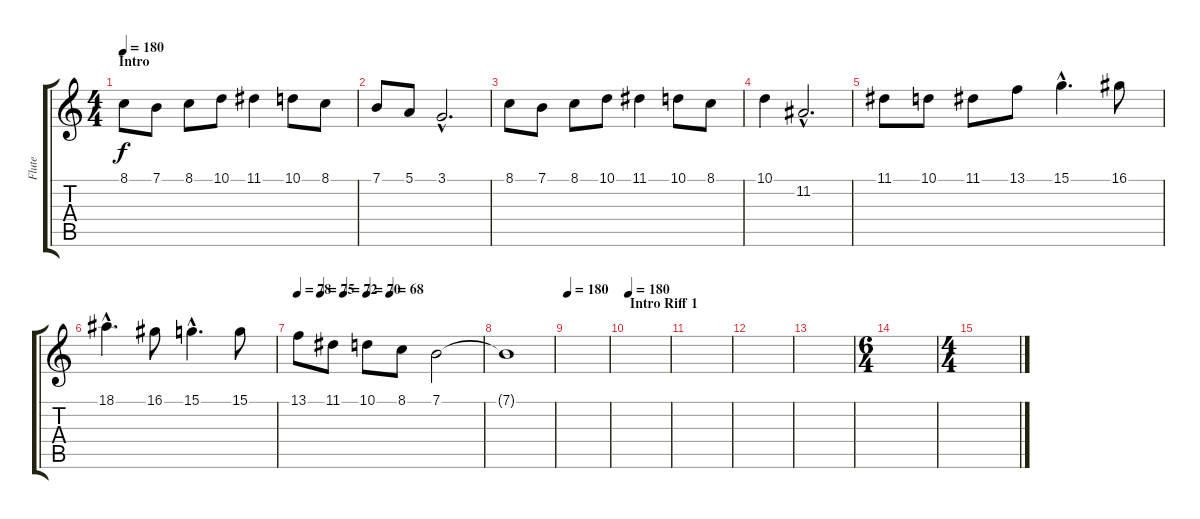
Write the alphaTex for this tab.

\track ("Flute" "Flute") {instrument flute}
\staff {score tabs}
\tuning (E4 B3 G3 D3 A2 E2) {hide}
\ts (4 4)
\section ("" "Intro")
\tempo 180
\tempo 80
\tempo 180
\clef g2
\ks c
8.1.8{dy f instrument flute} 7.1.8 8.1.8 10.1.8 11.1.4 10.1.8 8.1.8 |
7.1.8 5.1.8 3.1{hac}.2{d} |
8.1.8 7.1.8 8.1.8 10.1.8 11.1.4 10.1.8 8.1.8 |
10.1.4 11.2{hac}.2{d} |
11.1.8 10.1.8 11.1.8 13.1.8 15.1{hac}.4{d} 16.1.8 |
18.1{hac}.4{d} 16.1.8 15.1{hac}.4{d} 15.1.8 |
\tempo 78
\tempo (75 0.125)
\tempo (72 0.25)
\tempo (70 0.375)
\tempo (68 0.5)
13.1.8 11.1.8 10.1.8 8.1.8 7.1.2 |
7.1{t}.1 |
\tempo 180
|
\section ("" "Intro Riff 1")
\tempo 180
|
|
|
|
\ts (6 4)
|
\ts (4 4)
